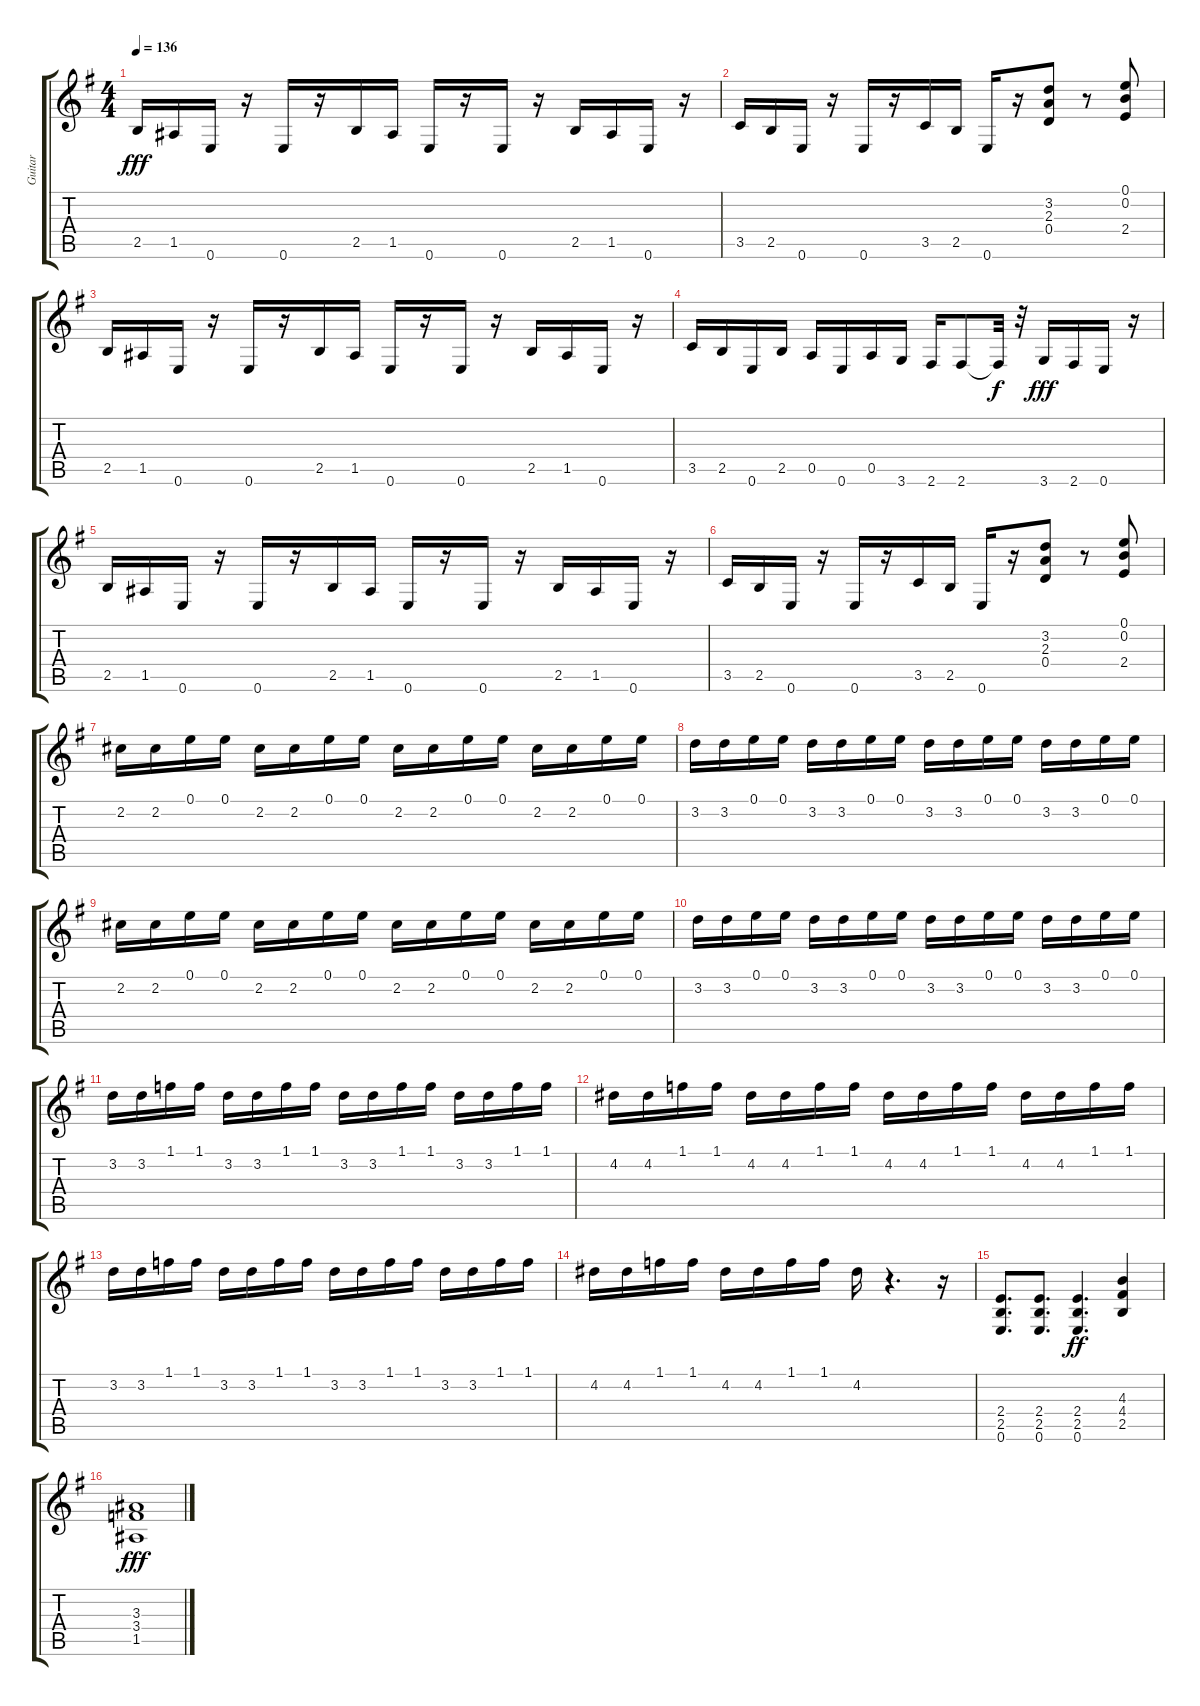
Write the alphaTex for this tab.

\track ("Guitar" "Guitar") {instrument overdrivenguitar}
\staff {score tabs}
\tuning (E4 B3 G3 D3 A2 E2) {hide}
\ts (4 4)
\tempo 136
\clef g2
\ks eminor
2.5.16{dy fff} 1.5.16 0.6.16 r.16 0.6.16 r.16 2.5.16 1.5.16 0.6.16 r.16 0.6.16 r.16 2.5.16 1.5.16 0.6.16 r.16 |
3.5.16 2.5.16 0.6.16 r.16 0.6.16 r.16 3.5.16 2.5.16 0.6.16 r.16 (3.2 2.3 0.4).8 r.8 (0.1 0.2 2.4).8 |
2.5.16 1.5.16 0.6.16 r.16 0.6.16 r.16 2.5.16 1.5.16 0.6.16 r.16 0.6.16 r.16 2.5.16 1.5.16 0.6.16 r.16 |
3.5.16 2.5.16 0.6.16 2.5.16 0.5.16 0.6.16 0.5.16 3.6.16 2.6.16 2.6.8 2.6{t}.32{dy f} r.32 3.6.16{dy fff} 2.6.16 0.6.16 r.16 |
2.5.16 1.5.16 0.6.16 r.16 0.6.16 r.16 2.5.16 1.5.16 0.6.16 r.16 0.6.16 r.16 2.5.16 1.5.16 0.6.16 r.16 |
3.5.16 2.5.16 0.6.16 r.16 0.6.16 r.16 3.5.16 2.5.16 0.6.16 r.16 (3.2 2.3 0.4).8 r.8 (0.1 0.2 2.4).8 |
2.2.16 2.2.16 0.1.16 0.1.16 2.2.16 2.2.16 0.1.16 0.1.16 2.2.16 2.2.16 0.1.16 0.1.16 2.2.16 2.2.16 0.1.16 0.1.16 |
3.2.16 3.2.16 0.1.16 0.1.16 3.2.16 3.2.16 0.1.16 0.1.16 3.2.16 3.2.16 0.1.16 0.1.16 3.2.16 3.2.16 0.1.16 0.1.16 |
2.2.16 2.2.16 0.1.16 0.1.16 2.2.16 2.2.16 0.1.16 0.1.16 2.2.16 2.2.16 0.1.16 0.1.16 2.2.16 2.2.16 0.1.16 0.1.16 |
3.2.16 3.2.16 0.1.16 0.1.16 3.2.16 3.2.16 0.1.16 0.1.16 3.2.16 3.2.16 0.1.16 0.1.16 3.2.16 3.2.16 0.1.16 0.1.16 |
3.2.16 3.2.16 1.1.16 1.1.16 3.2.16 3.2.16 1.1.16 1.1.16 3.2.16 3.2.16 1.1.16 1.1.16 3.2.16 3.2.16 1.1.16 1.1.16 |
4.2.16 4.2.16 1.1.16 1.1.16 4.2.16 4.2.16 1.1.16 1.1.16 4.2.16 4.2.16 1.1.16 1.1.16 4.2.16 4.2.16 1.1.16 1.1.16 |
3.2.16 3.2.16 1.1.16 1.1.16 3.2.16 3.2.16 1.1.16 1.1.16 3.2.16 3.2.16 1.1.16 1.1.16 3.2.16 3.2.16 1.1.16 1.1.16 |
4.2.16 4.2.16 1.1.16 1.1.16 4.2.16 4.2.16 1.1.16 1.1.16 4.2.16 r.4{d} r.16 |
(2.4 2.5 0.6).8{d} (2.4 2.5 0.6).8{d} (2.4 2.5 0.6).4{d dy ff} (4.3 4.4 2.5).4 |
(3.3 3.4 1.5).1{dy fff}
